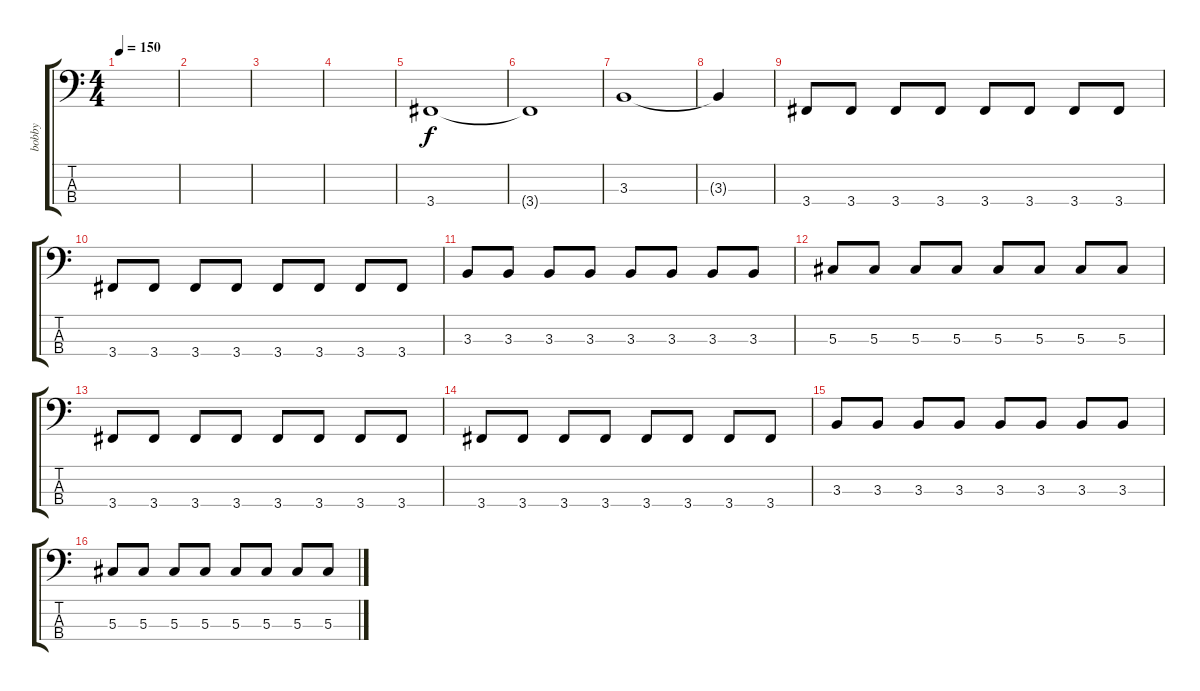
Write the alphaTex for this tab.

\track ("bobby" "bobby") {instrument electricbasspick}
\staff {score tabs}
\tuning (Gb2 Db2 Ab1 Eb1) {hide}
\ts (4 4)
\tempo 150
\clef f4
\ks c
|
|
|
|
3.4.1 |
3.4{t}.1 |
3.3.1 |
3.3{t}.4 |
3.4.8 3.4.8 3.4.8 3.4.8 3.4.8 3.4.8 3.4.8 3.4.8 |
3.4.8 3.4.8 3.4.8 3.4.8 3.4.8 3.4.8 3.4.8 3.4.8 |
3.3.8 3.3.8 3.3.8 3.3.8 3.3.8 3.3.8 3.3.8 3.3.8 |
5.3.8 5.3.8 5.3.8 5.3.8 5.3.8 5.3.8 5.3.8 5.3.8 |
3.4.8 3.4.8 3.4.8 3.4.8 3.4.8 3.4.8 3.4.8 3.4.8 |
3.4.8 3.4.8 3.4.8 3.4.8 3.4.8 3.4.8 3.4.8 3.4.8 |
3.3.8 3.3.8 3.3.8 3.3.8 3.3.8 3.3.8 3.3.8 3.3.8 |
5.3.8 5.3.8 5.3.8 5.3.8 5.3.8 5.3.8 5.3.8 5.3.8
